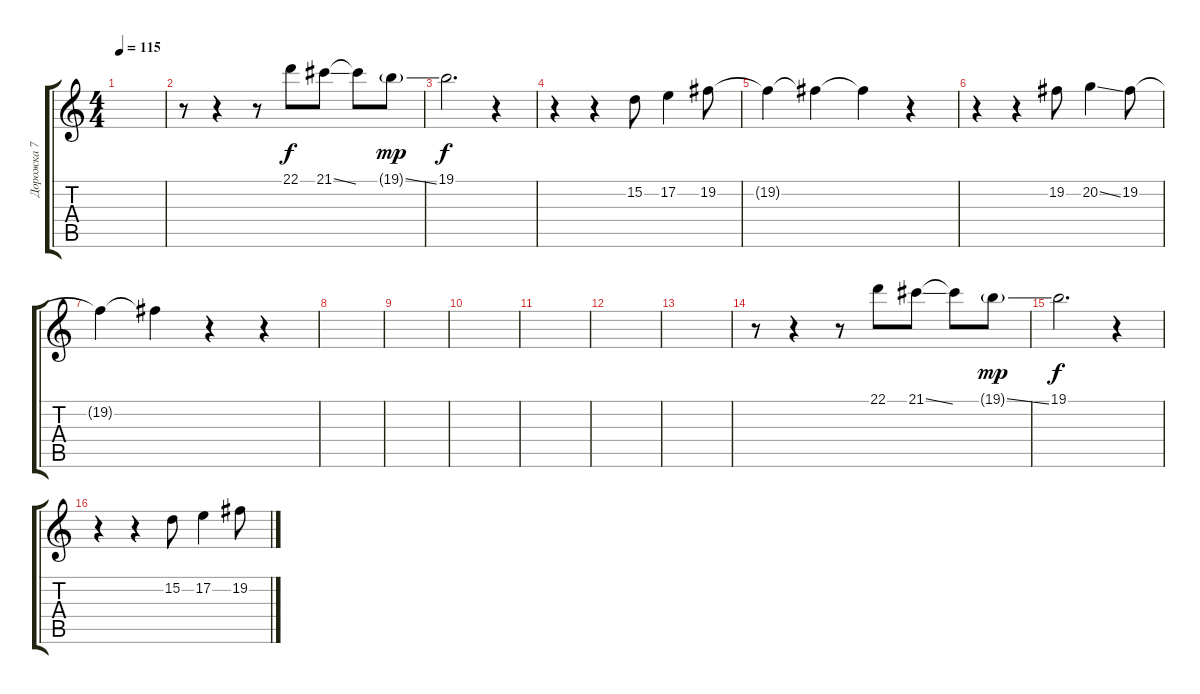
\track ("Дорожка 7" "Дорожка 7") {instrument lead2sawtooth}
\staff {score tabs}
\tuning (E4 B3 G3 D3 A2 E2) {hide}
\ts (4 4)
\tempo 115
\clef g2
\ks c
|
r.8 r.4 r.8 22.1.8 21.1{ss}.8 21.1{t}.8 19.1{ss g}.8{dy mp} |
19.1.2{d dy f} r.4 |
r.4 r.4 15.2.8 17.2.4 19.2.8 |
19.2{t}.4 19.2{t}.4 19.2{t}.4 r.4 |
r.4 r.4 19.2.8 20.2{ss}.4 19.2.8 |
19.2{t}.4 19.2{t}.4 r.4 r.4 |
|
|
|
|
|
|
r.8 r.4 r.8 22.1.8 21.1{ss}.8 21.1{t}.8 19.1{ss g}.8{dy mp} |
19.1.2{d dy f} r.4 |
r.4 r.4 15.2.8 17.2.4 19.2.8
